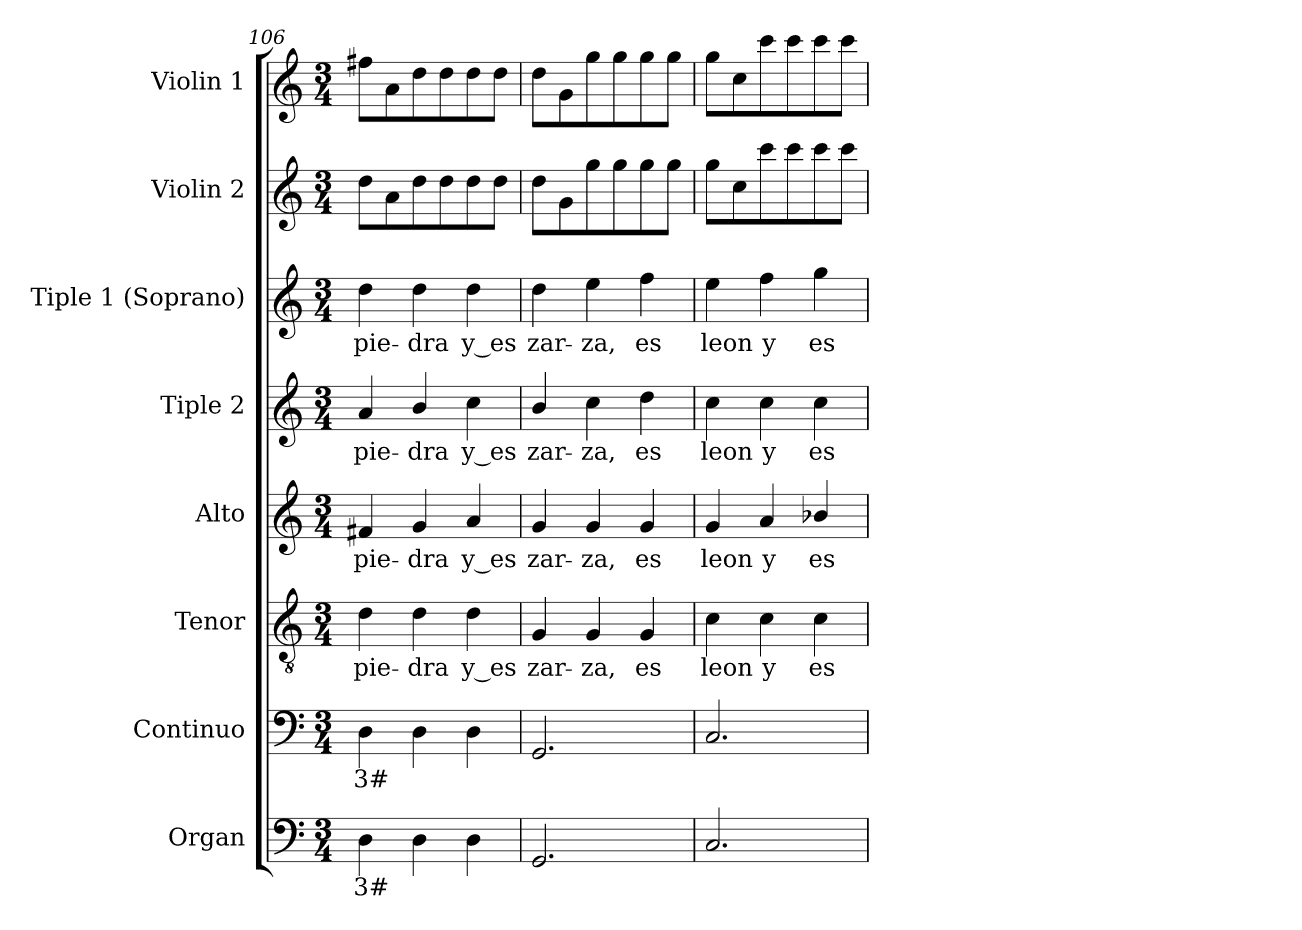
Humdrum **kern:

**kern	**text	**kern	**text	**kern	**text	**kern	**text	**kern	**text	**kern	**text	**kern	**kern
*part8	*part8	*part7	*part7	*part6	*part6	*part5	*part5	*part4	*part4	*part3	*part3	*part2	*part1
*staff8	*staff8	*staff7	*staff7	*staff6	*staff6	*staff5	*staff5	*staff4	*staff4	*staff3	*staff3	*staff2	*staff1
*I"Organ	*	*I"Continuo	*	*I"Tenor	*	*I"Alto	*	*I"Tiple 2	*	*I"Tiple 1 (Soprano)	*	*I"Violin 2	*I"Violin 1
*I'Org.	*	*I'Cont.	*	*I'T.	*	*I'A.	*	*	*	*I'S	*	*I'Vln. 2	*I'Vln. 1
*clefF4	*	*clefF4	*	*clefGv2	*	*clefG2	*	*clefG2	*	*clefG2	*	*clefG2	*clefG2
*	*	*	*	*ITrd7c12	*	*	*	*	*	*	*	*	*
*k[]	*	*k[]	*	*k[]	*	*k[]	*	*k[]	*	*k[]	*	*k[]	*k[]
*C:	*	*C:	*	*C:	*	*C:	*	*C:	*	*C:	*	*C:	*C:
*M3/4	*	*M3/4	*	*M3/4	*	*M3/4	*	*M3/4	*	*M3/4	*	*M3/4	*M3/4
=106	=106	=106	=106	=106	=106	=106	=106	=106	=106	=106	=106	=106	=106
!	!LO:LY:b:color=#000000	!	!	!	!	!	!	!	!	!	!	!	!
!	!	!	!LO:LY:b:color=#000000	!	!	!	!	!	!	!	!	!	!
!	!	!	!	!	!LO:LY:b:color=#000000	!	!	!	!	!	!	!	!
!	!	!	!	!	!	!	!LO:LY:b:color=#000000	!	!	!	!	!	!
!	!	!	!	!	!	!	!	!	!LO:LY:b:color=#000000	!	!	!	!
!	!	!	!	!	!	!	!	!	!	!	!LO:LY:b:color=#000000	!	!
4Di\	3#	4Di\	3#	4Di\	pie-	4f#Xi/	pie-	4ai/	pie-	4ddi\	pie-	8ddi\L	8ff#Xi\L
.	.	.	.	.	.	.	.	.	.	.	.	8ai\	8ai\
!	!	!	!	!	!LO:LY:b:color=#000000	!	!	!	!	!	!	!	!
!	!	!	!	!	!	!	!LO:LY:b:color=#000000	!	!	!	!	!	!
!	!	!	!	!	!	!	!	!	!LO:LY:b:color=#000000	!	!	!	!
!	!	!	!	!	!	!	!	!	!	!	!LO:LY:b:color=#000000	!	!
4Di\	.	4Di\	.	4Di\	-dra	4gi/	-dra	4bi/	-dra	4ddi\	-dra	8ddi\	8ddi\
.	.	.	.	.	.	.	.	.	.	.	.	8ddi\	8ddi\
!	!	!	!	!	!LO:LY:b:color=#000000	!	!	!	!	!	!	!	!
!	!	!	!	!	!	!	!LO:LY:b:color=#000000	!	!	!	!	!	!
!	!	!	!	!	!	!	!	!	!LO:LY:b:color=#000000	!	!	!	!
!	!	!	!	!	!	!	!	!	!	!	!LO:LY:b:color=#000000	!	!
4Di\	.	4Di\	.	4Di\	y_es	4ai/	y_es	4cci\	y_es	4ddi\	y_es	8ddi\	8ddi\
.	.	.	.	.	.	.	.	.	.	.	.	8ddi\J	8ddi\J
=107	=107	=107	=107	=107	=107	=107	=107	=107	=107	=107	=107	=107	=107
!	!	!	!	!	!LO:LY:b:color=#000000	!	!	!	!	!	!	!	!
!	!	!	!	!	!	!	!LO:LY:b:color=#000000	!	!	!	!	!	!
!	!	!	!	!	!	!	!	!	!LO:LY:b:color=#000000	!	!	!	!
!	!	!	!	!	!	!	!	!	!	!	!LO:LY:b:color=#000000	!	!
2.GGi/	.	2.GGi/	.	4GGi/	zar-	4gi/	zar-	4bi/	zar-	4ddi\	zar-	8ddi\L	8ddi\L
.	.	.	.	.	.	.	.	.	.	.	.	8gi\	8gi\
!	!	!	!	!	!LO:LY:b:color=#000000	!	!	!	!	!	!	!	!
!	!	!	!	!	!	!	!LO:LY:b:color=#000000	!	!	!	!	!	!
!	!	!	!	!	!	!	!	!	!LO:LY:b:color=#000000	!	!	!	!
!	!	!	!	!	!	!	!	!	!	!	!LO:LY:b:color=#000000	!	!
.	.	.	.	4GGi/	-za,	4gi/	-za,	4cci\	-za,	4eei\	-za,	8ggi\	8ggi\
.	.	.	.	.	.	.	.	.	.	.	.	8ggi\	8ggi\
!	!	!	!	!	!LO:LY:b:color=#000000	!	!	!	!	!	!	!	!
!	!	!	!	!	!	!	!LO:LY:b:color=#000000	!	!	!	!	!	!
!	!	!	!	!	!	!	!	!	!LO:LY:b:color=#000000	!	!	!	!
!	!	!	!	!	!	!	!	!	!	!	!LO:LY:b:color=#000000	!	!
.	.	.	.	4GGi/	es	4gi/	es	4ddi\	es	4ffi\	es	8ggi\	8ggi\
.	.	.	.	.	.	.	.	.	.	.	.	8ggi\J	8ggi\J
=108	=108	=108	=108	=108	=108	=108	=108	=108	=108	=108	=108	=108	=108
!	!	!	!	!	!LO:LY:b:color=#000000	!	!	!	!	!	!	!	!
!	!	!	!	!	!	!	!LO:LY:b:color=#000000	!	!	!	!	!	!
!	!	!	!	!	!	!	!	!	!LO:LY:b:color=#000000	!	!	!	!
!	!	!	!	!	!	!	!	!	!	!	!LO:LY:b:color=#000000	!	!
2.Ci/	.	2.Ci/	.	4Ci\	leon	4gi/	leon	4cci\	leon	4eei\	leon	8ggi\L	8ggi\L
.	.	.	.	.	.	.	.	.	.	.	.	8cci\	8cci\
!	!	!	!	!	!LO:LY:b:color=#000000	!	!	!	!	!	!	!	!
!	!	!	!	!	!	!	!LO:LY:b:color=#000000	!	!	!	!	!	!
!	!	!	!	!	!	!	!	!	!LO:LY:b:color=#000000	!	!	!	!
!	!	!	!	!	!	!	!	!	!	!	!LO:LY:b:color=#000000	!	!
.	.	.	.	4Ci\	y	4ai/	y	4cci\	y	4ffi\	y	8ccci\	8ccci\
.	.	.	.	.	.	.	.	.	.	.	.	8ccci\	8ccci\
!	!	!	!	!	!LO:LY:b:color=#000000	!	!	!	!	!	!	!	!
!	!	!	!	!	!	!	!LO:LY:b:color=#000000	!	!	!	!	!	!
!	!	!	!	!	!	!	!	!	!LO:LY:b:color=#000000	!	!	!	!
!	!	!	!	!	!	!	!	!	!	!	!LO:LY:b:color=#000000	!	!
.	.	.	.	4Ci\	es	4b-Xi/	es	4cci\	es	4ggi\	es	8ccci\	8ccci\
.	.	.	.	.	.	.	.	.	.	.	.	8ccci\J	8ccci\J
=	=	=	=	=	=	=	=	=	=	=	=	=	=
*-	*-	*-	*-	*-	*-	*-	*-	*-	*-	*-	*-	*-	*-
